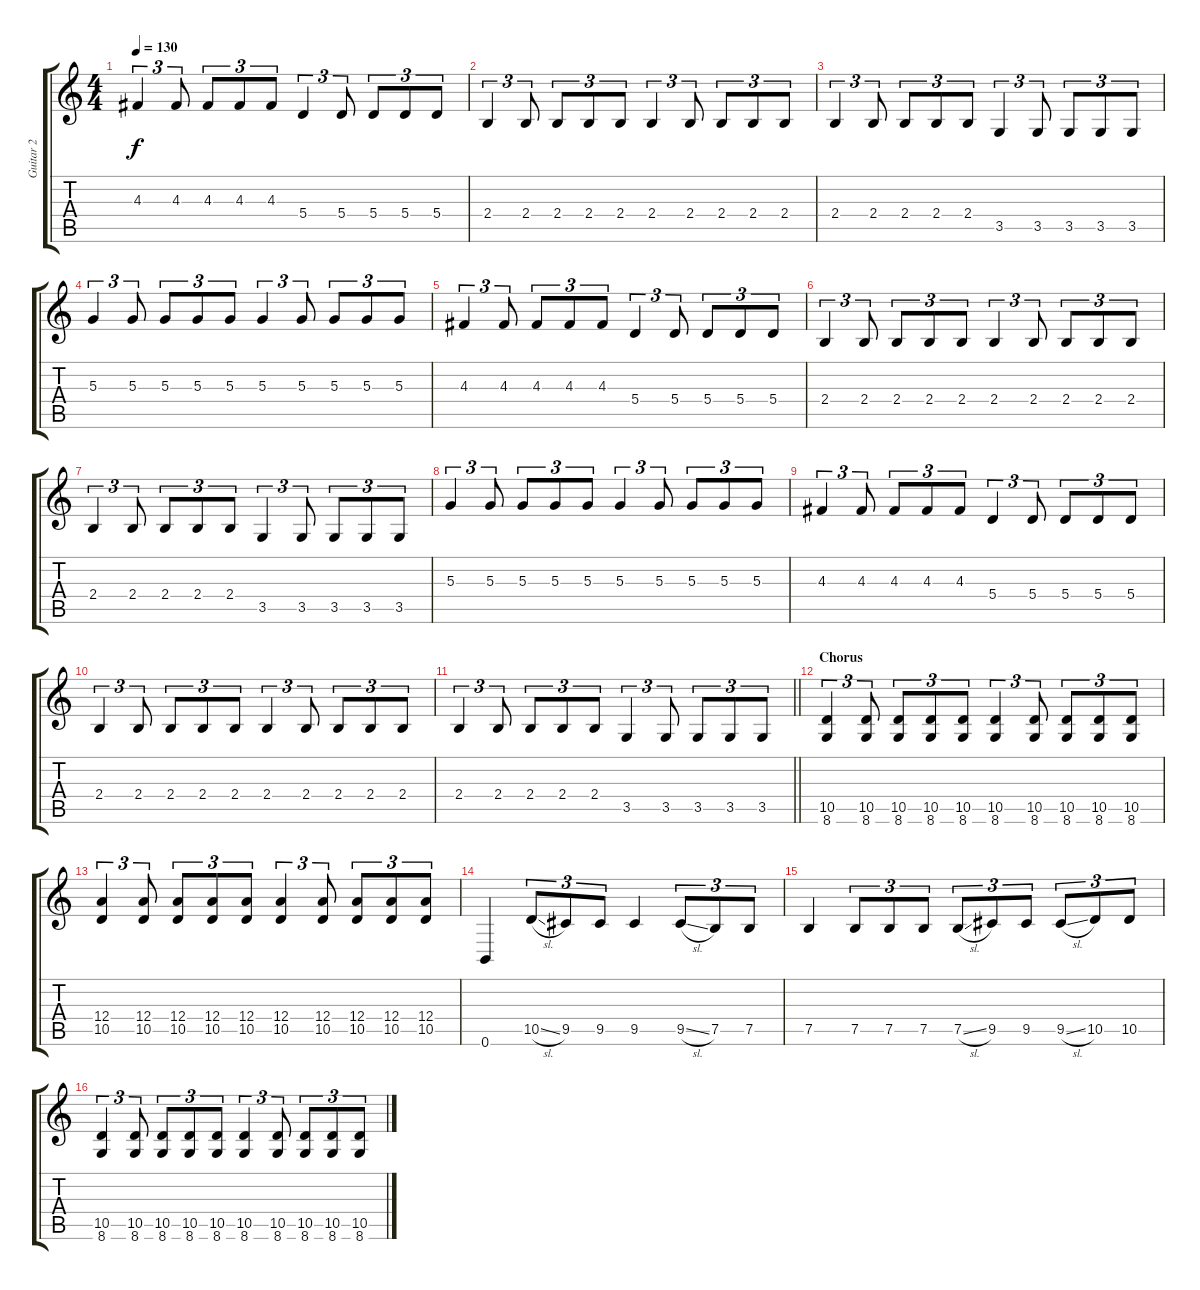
\track ("Guitar 2" "Guitar 2") {instrument overdrivenguitar}
\staff {score tabs}
\tuning (B3 Gb3 D3 A2 E2 B1) {hide}
\ts (4 4)
\tempo 130
\clef g2
\ks c
4.3.4{tu (3 2) dy f} 4.3.8{tu (3 2)} 4.3.8{tu (3 2)} 4.3.8{tu (3 2)} 4.3.8{tu (3 2)} 5.4.4{tu (3 2)} 5.4.8{tu (3 2)} 5.4.8{tu (3 2)} 5.4.8{tu (3 2)} 5.4.8{tu (3 2)} |
2.4.4{tu (3 2)} 2.4.8{tu (3 2)} 2.4.8{tu (3 2)} 2.4.8{tu (3 2)} 2.4.8{tu (3 2)} 2.4.4{tu (3 2)} 2.4.8{tu (3 2)} 2.4.8{tu (3 2)} 2.4.8{tu (3 2)} 2.4.8{tu (3 2)} |
2.4.4{tu (3 2)} 2.4.8{tu (3 2)} 2.4.8{tu (3 2)} 2.4.8{tu (3 2)} 2.4.8{tu (3 2)} 3.5.4{tu (3 2)} 3.5.8{tu (3 2)} 3.5.8{tu (3 2)} 3.5.8{tu (3 2)} 3.5.8{tu (3 2)} |
5.3.4{tu (3 2)} 5.3.8{tu (3 2)} 5.3.8{tu (3 2)} 5.3.8{tu (3 2)} 5.3.8{tu (3 2)} 5.3.4{tu (3 2)} 5.3.8{tu (3 2)} 5.3.8{tu (3 2)} 5.3.8{tu (3 2)} 5.3.8{tu (3 2)} |
4.3.4{tu (3 2)} 4.3.8{tu (3 2)} 4.3.8{tu (3 2)} 4.3.8{tu (3 2)} 4.3.8{tu (3 2)} 5.4.4{tu (3 2)} 5.4.8{tu (3 2)} 5.4.8{tu (3 2)} 5.4.8{tu (3 2)} 5.4.8{tu (3 2)} |
2.4.4{tu (3 2)} 2.4.8{tu (3 2)} 2.4.8{tu (3 2)} 2.4.8{tu (3 2)} 2.4.8{tu (3 2)} 2.4.4{tu (3 2)} 2.4.8{tu (3 2)} 2.4.8{tu (3 2)} 2.4.8{tu (3 2)} 2.4.8{tu (3 2)} |
2.4.4{tu (3 2)} 2.4.8{tu (3 2)} 2.4.8{tu (3 2)} 2.4.8{tu (3 2)} 2.4.8{tu (3 2)} 3.5.4{tu (3 2)} 3.5.8{tu (3 2)} 3.5.8{tu (3 2)} 3.5.8{tu (3 2)} 3.5.8{tu (3 2)} |
5.3.4{tu (3 2)} 5.3.8{tu (3 2)} 5.3.8{tu (3 2)} 5.3.8{tu (3 2)} 5.3.8{tu (3 2)} 5.3.4{tu (3 2)} 5.3.8{tu (3 2)} 5.3.8{tu (3 2)} 5.3.8{tu (3 2)} 5.3.8{tu (3 2)} |
4.3.4{tu (3 2)} 4.3.8{tu (3 2)} 4.3.8{tu (3 2)} 4.3.8{tu (3 2)} 4.3.8{tu (3 2)} 5.4.4{tu (3 2)} 5.4.8{tu (3 2)} 5.4.8{tu (3 2)} 5.4.8{tu (3 2)} 5.4.8{tu (3 2)} |
2.4.4{tu (3 2)} 2.4.8{tu (3 2)} 2.4.8{tu (3 2)} 2.4.8{tu (3 2)} 2.4.8{tu (3 2)} 2.4.4{tu (3 2)} 2.4.8{tu (3 2)} 2.4.8{tu (3 2)} 2.4.8{tu (3 2)} 2.4.8{tu (3 2)} |
\barLineRight lightlight
2.4.4{tu (3 2)} 2.4.8{tu (3 2)} 2.4.8{tu (3 2)} 2.4.8{tu (3 2)} 2.4.8{tu (3 2)} 3.5.4{tu (3 2)} 3.5.8{tu (3 2)} 3.5.8{tu (3 2)} 3.5.8{tu (3 2)} 3.5.8{tu (3 2)} |
\section ("" "Chorus")
(10.5 8.6).4{tu (3 2)} (10.5 8.6).8{tu (3 2)} (10.5 8.6).8{tu (3 2)} (10.5 8.6).8{tu (3 2)} (10.5 8.6).8{tu (3 2)} (10.5 8.6).4{tu (3 2)} (10.5 8.6).8{tu (3 2)} (10.5 8.6).8{tu (3 2)} (10.5 8.6).8{tu (3 2)} (10.5 8.6).8{tu (3 2)} |
(12.4 10.5).4{tu (3 2)} (12.4 10.5).8{tu (3 2)} (12.4 10.5).8{tu (3 2)} (12.4 10.5).8{tu (3 2)} (12.4 10.5).8{tu (3 2)} (12.4 10.5).4{tu (3 2)} (12.4 10.5).8{tu (3 2)} (12.4 10.5).8{tu (3 2)} (12.4 10.5).8{tu (3 2)} (12.4 10.5).8{tu (3 2)} |
0.6.4 10.5{sl}.8{tu (3 2)} 9.5.8{tu (3 2)} 9.5.8{tu (3 2)} 9.5.4 9.5{sl}.8{tu (3 2)} 7.5.8{tu (3 2)} 7.5.8{tu (3 2)} |
7.5.4 7.5.8{tu (3 2)} 7.5.8{tu (3 2)} 7.5.8{tu (3 2)} 7.5{sl}.8{tu (3 2)} 9.5.8{tu (3 2)} 9.5.8{tu (3 2)} 9.5{sl}.8{tu (3 2)} 10.5.8{tu (3 2)} 10.5.8{tu (3 2)} |
(10.5 8.6).4{tu (3 2)} (10.5 8.6).8{tu (3 2)} (10.5 8.6).8{tu (3 2)} (10.5 8.6).8{tu (3 2)} (10.5 8.6).8{tu (3 2)} (10.5 8.6).4{tu (3 2)} (10.5 8.6).8{tu (3 2)} (10.5 8.6).8{tu (3 2)} (10.5 8.6).8{tu (3 2)} (10.5 8.6).8{tu (3 2)}
